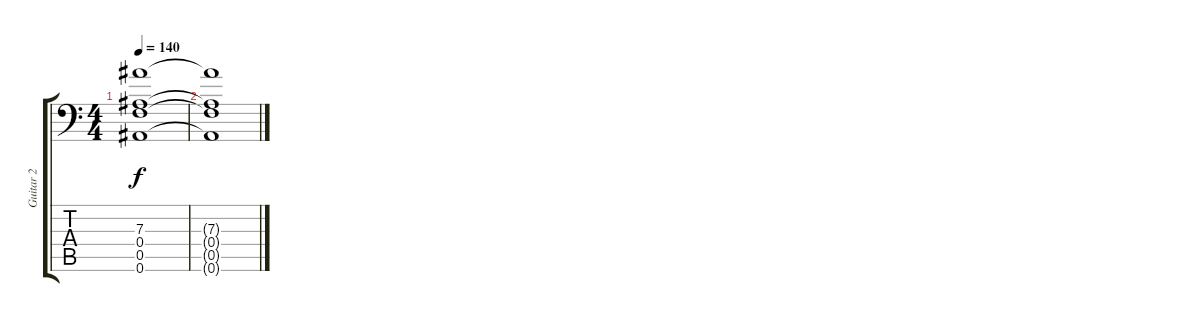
\track ("Guitar 2" "Guitar 2") {instrument overdrivenguitar}
\staff {score tabs}
\tuning (C4 G3 Eb3 Bb2 F2 Bb1) {hide}
\ts (4 4)
\tempo 140
\clef f4
\ks c
(7.3{t} 0.4{t} 0.5{t} 0.6{t}).1{dy f} |
(7.3{t} 0.4{t} 0.5{t} 0.6{t}).1
